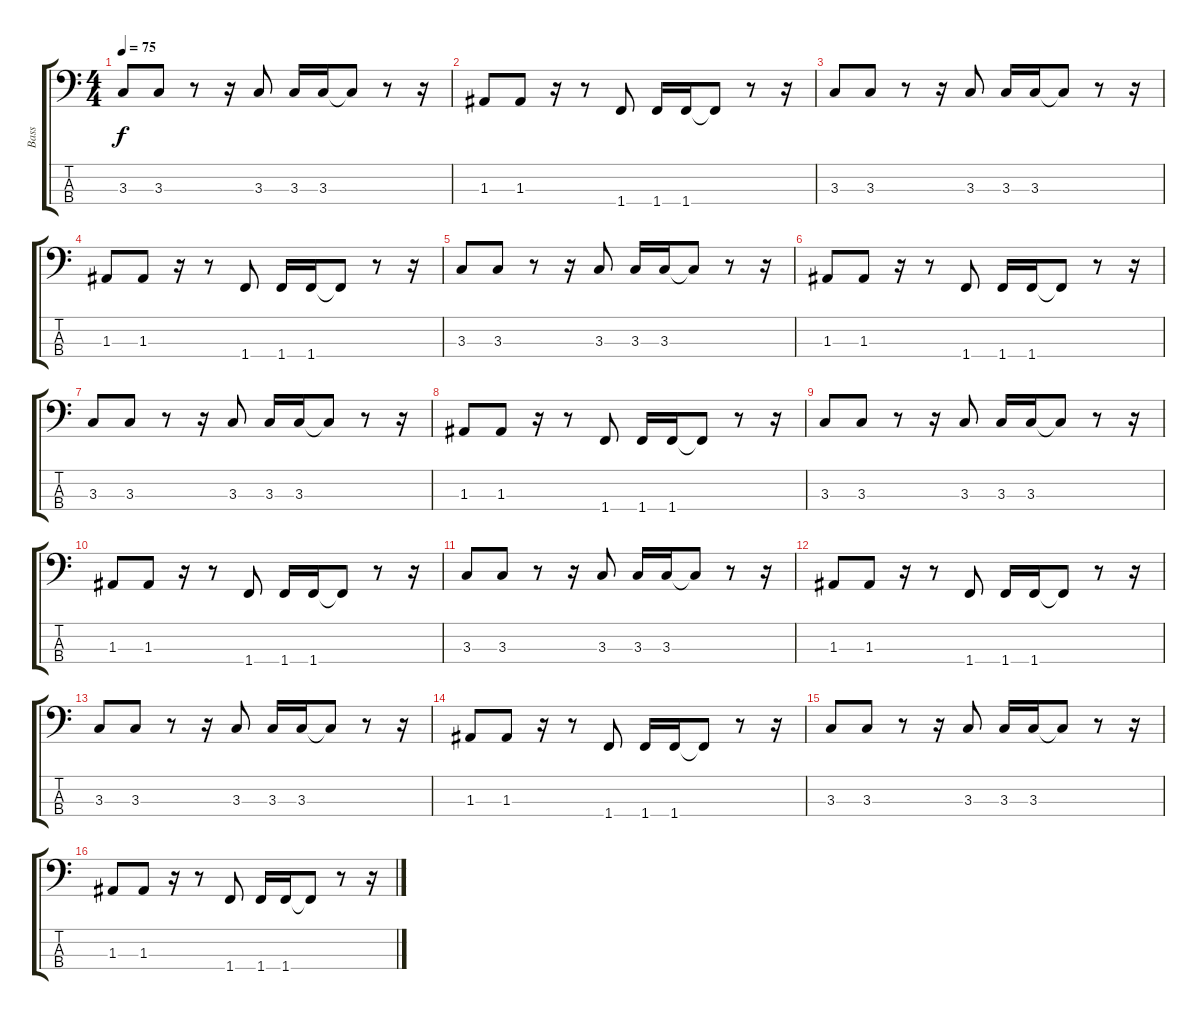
\track ("Bass" "Bass") {instrument slapbass1}
\staff {score tabs}
\tuning (G2 D2 A1 E1) {hide}
\ts (4 4)
\tempo 75
\clef f4
\ks c
3.3.8{dy f} 3.3.8 r.8 r.16 3.3.8 3.3.16 3.3.16 3.3{t}.8 r.8 r.16 |
1.3.8 1.3.8 r.16 r.8 1.4.8 1.4.16 1.4.16 1.4{t}.8 r.8 r.16 |
3.3.8 3.3.8 r.8 r.16 3.3.8 3.3.16 3.3.16 3.3{t}.8 r.8 r.16 |
1.3.8 1.3.8 r.16 r.8 1.4.8 1.4.16 1.4.16 1.4{t}.8 r.8 r.16 |
3.3.8 3.3.8 r.8 r.16 3.3.8 3.3.16 3.3.16 3.3{t}.8 r.8 r.16 |
1.3.8 1.3.8 r.16 r.8 1.4.8 1.4.16 1.4.16 1.4{t}.8 r.8 r.16 |
3.3.8 3.3.8 r.8 r.16 3.3.8 3.3.16 3.3.16 3.3{t}.8 r.8 r.16 |
1.3.8 1.3.8 r.16 r.8 1.4.8 1.4.16 1.4.16 1.4{t}.8 r.8 r.16 |
3.3.8 3.3.8 r.8 r.16 3.3.8 3.3.16 3.3.16 3.3{t}.8 r.8 r.16 |
1.3.8 1.3.8 r.16 r.8 1.4.8 1.4.16 1.4.16 1.4{t}.8 r.8 r.16 |
3.3.8 3.3.8 r.8 r.16 3.3.8 3.3.16 3.3.16 3.3{t}.8 r.8 r.16 |
1.3.8 1.3.8 r.16 r.8 1.4.8 1.4.16 1.4.16 1.4{t}.8 r.8 r.16 |
3.3.8 3.3.8 r.8 r.16 3.3.8 3.3.16 3.3.16 3.3{t}.8 r.8 r.16 |
1.3.8 1.3.8 r.16 r.8 1.4.8 1.4.16 1.4.16 1.4{t}.8 r.8 r.16 |
3.3.8 3.3.8 r.8 r.16 3.3.8 3.3.16 3.3.16 3.3{t}.8 r.8 r.16 |
1.3.8 1.3.8 r.16 r.8 1.4.8 1.4.16 1.4.16 1.4{t}.8 r.8 r.16
